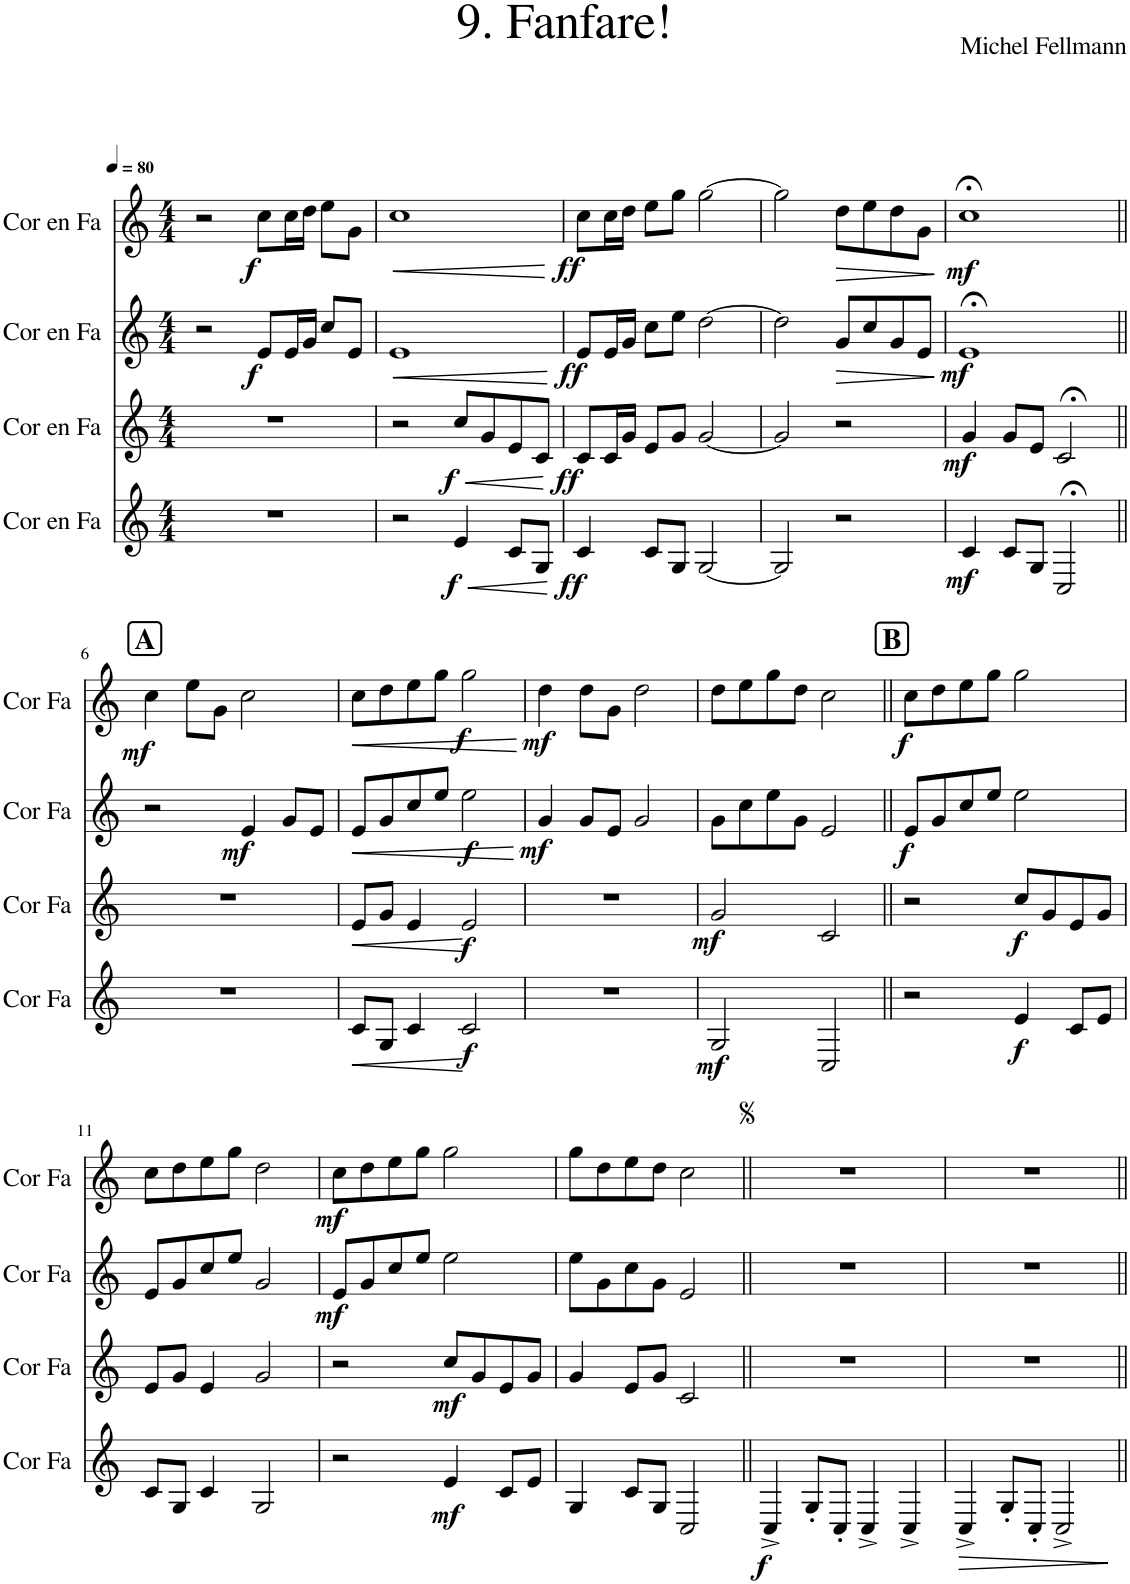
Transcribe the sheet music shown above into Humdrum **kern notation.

**kern	**dynam	**kern	**dynam	**kern	**dynam	**kern	**dynam
*part4	*part4	*part3	*part3	*part2	*part2	*part1	*part1
*staff4	*staff4	*staff3	*staff3	*staff2	*staff2	*staff1	*staff1
*I"Cor en Fa	*	*I"Cor en Fa	*	*I"Cor en Fa	*	*I"Cor en Fa	*
*I'Cor Fa	*	*I'Cor Fa	*	*I'Cor Fa	*	*I'Cor Fa	*
*clefG2	*	*clefG2	*	*clefG2	*	*clefG2	*
*Trd4c7	*	*Trd4c7	*	*Trd4c7	*	*Trd4c7	*
*k[]	*	*k[]	*	*k[]	*	*k[]	*
*M4/4	*	*M4/4	*	*M4/4	*	*M4/4	*
*MM80	*	*MM80	*	*MM80	*	*MM80	*
=1	=1	=1	=1	=1	=1	=1	=1
1r	.	1r	.	2r	.	2r	.
!	!	!	!	!	!LO:DY:b	!	!LO:DY:b
.	.	.	.	8e/L	f	8cc\L	f
.	.	.	.	16e/L	.	16cc\L	.
.	.	.	.	16g/JJ	.	16dd\JJ	.
.	.	.	.	8cc/L	.	8ee\L	.
.	.	.	.	8e/J	.	8g\J	.
=2	=2	=2	=2	=2	=2	=2	=2
!	!	!	!	!	!LO:HP:b	!	!LO:HP:b
2r	.	2r	.	1e	<	1cc	<
!	!LO:HP:b	!	!LO:HP:b	!	!	!	!
!	!LO:DY:n=1:b	!	!LO:DY:n=1:b	!	!	!	!
4e/	< f	8cc/L	< f	.	.	.	.
.	.	8g/	.	.	.	.	.
8c/L	.	8e/	.	.	.	.	.
8G/J	.	8c/J	.	.	.	.	.
.	[	.	[	.	[	.	[
=3	=3	=3	=3	=3	=3	=3	=3
!	!LO:DY:b	!	!LO:DY:b	!	!LO:DY:b	!	!LO:DY:b
4c/	ff	8c/L	ff	8e/L	ff	8cc\L	ff
.	.	16c/L	.	16e/L	.	16cc\L	.
.	.	16g/JJ	.	16g/JJ	.	16dd\JJ	.
8c/L	.	8e/L	.	8cc\L	.	8ee\L	.
8G/J	.	8g/J	.	8ee\J	.	8gg\J	.
[2G/	.	[2g/	.	[2dd\	.	[2gg\	.
=4	=4	=4	=4	=4	=4	=4	=4
2G/]	.	2g/]	.	2dd\]	.	2gg\]	.
!	!	!	!	!	!LO:HP:b	!	!LO:HP:b
2r	.	2r	.	8g/L	>	8dd\L	>
.	.	.	.	8cc/	.	8ee\	.
.	.	.	.	8g/	.	8dd\	.
.	.	.	.	8e/J	.	8g\J	.
.	.	.	.	.	]	.	]
=5	=5	=5	=5	=5	=5	=5	=5
!	!LO:DY:b	!	!LO:DY:b	!	!LO:DY:b	!	!LO:DY:b
4c/	mf	4g/	mf	1e;<	mf	1cc;<	mf
8c/L	.	8g/L	.	.	.	.	.
8G/J	.	8e/J	.	.	.	.	.
2C;</	.	2c;</	.	.	.	.	.
!!LO:LB:g=z
!!LO:REH:place=s1:a:B:cj:fs=14:t=A
=6||	=6||	=6||	=6||	=6||	=6||	=6||	=6||
!	!	!	!	!	!	!	!LO:DY:b
1r	.	1r	.	2r	.	4cc\	mf
.	.	.	.	.	.	8ee\L	.
.	.	.	.	.	.	8g\J	.
!	!	!	!	!	!LO:DY:b	!	!
.	.	.	.	4e/	mf	2cc\	.
.	.	.	.	8g/L	.	.	.
.	.	.	.	8e/J	.	.	.
=7	=7	=7	=7	=7	=7	=7	=7
!	!LO:HP:b	!	!LO:HP:b	!	!LO:HP:b	!	!LO:HP:b
8c/L	<	8e/L	<	8e/L	<	8cc\L	<
8G/J	.	8g/J	.	8g/	.	8dd\	.
4c/	.	4e/	.	8cc/	.	8ee\	.
.	.	.	.	8ee/J	.	8gg\J	.
!	!LO:DY:b	!	!LO:DY:b	!	!LO:DY:b	!	!LO:DY:b
2c/	f	2e/	f	2ee\	f	2gg\	f
.	[	.	[	.	[	.	[
=8	=8	=8	=8	=8	=8	=8	=8
!	!	!	!	!	!LO:DY:b	!	!LO:DY:b
1r	.	1r	.	4g/	mf	4dd\	mf
.	.	.	.	8g/L	.	8dd\L	.
.	.	.	.	8e/J	.	8g\J	.
.	.	.	.	2g/	.	2dd\	.
=9	=9	=9	=9	=9	=9	=9	=9
!	!LO:DY:b	!	!LO:DY:b	!	!	!	!
2G/	mf	2g/	mf	8g\L	.	8dd\L	.
.	.	.	.	8cc\	.	8ee\	.
.	.	.	.	8ee\	.	8gg\	.
.	.	.	.	8g\J	.	8dd\J	.
2C/	.	2c/	.	2e/	.	2cc\	.
!!LO:REH:place=s1:a:B:cj:fs=14:t=B
=10||	=10||	=10||	=10||	=10||	=10||	=10||	=10||
!	!	!	!	!	!LO:DY:b	!	!LO:DY:b
2r	.	2r	.	8e/L	f	8cc\L	f
.	.	.	.	8g/	.	8dd\	.
.	.	.	.	8cc/	.	8ee\	.
.	.	.	.	8ee/J	.	8gg\J	.
!	!LO:DY:b	!	!LO:DY:b	!	!	!	!
4e/	f	8cc/L	f	2ee\	.	2gg\	.
.	.	8g/	.	.	.	.	.
8c/L	.	8e/	.	.	.	.	.
8e/J	.	8g/J	.	.	.	.	.
!!LO:LB:g=z
=11	=11	=11	=11	=11	=11	=11	=11
8c/L	.	8e/L	.	8e/L	.	8cc\L	.
8G/J	.	8g/J	.	8g/	.	8dd\	.
4c/	.	4e/	.	8cc/	.	8ee\	.
.	.	.	.	8ee/J	.	8gg\J	.
2G/	.	2g/	.	2g/	.	2dd\	.
=12	=12	=12	=12	=12	=12	=12	=12
!	!	!	!	!	!LO:DY:b	!	!LO:DY:b
2r	.	2r	.	8e/L	mf	8cc\L	mf
.	.	.	.	8g/	.	8dd\	.
.	.	.	.	8cc/	.	8ee\	.
.	.	.	.	8ee/J	.	8gg\J	.
!	!LO:DY:b	!	!LO:DY:b	!	!	!	!
4e/	mf	8cc/L	mf	2ee\	.	2gg\	.
.	.	8g/	.	.	.	.	.
8c/L	.	8e/	.	.	.	.	.
8e/J	.	8g/J	.	.	.	.	.
=13	=13	=13	=13	=13	=13	=13	=13
4G/	.	4g/	.	8ee\L	.	8gg\L	.
.	.	.	.	8g\	.	8dd\	.
8c/L	.	8e/L	.	8cc\	.	8ee\	.
8G/J	.	8g/J	.	8g\J	.	8dd\J	.
2C/	.	2c/	.	2e/	.	2cc\	.
=14||	=14||	=14||	=14||	=14||	=14||	=14||	=14||
!	!LO:DY:b	!	!	!	!	!	!
4C^/	f	1r	.	1r	.	1r	.
8G'/L	.	.	.	.	.	.	.
8C'/J	.	.	.	.	.	.	.
4C^/	.	.	.	.	.	.	.
4C^/	.	.	.	.	.	.	.
=15	=15	=15	=15	=15	=15	=15	=15
!	!LO:HP:b	!	!	!	!	!	!
4C^/	>	1r	.	1r	.	1r	.
8G'/L	.	.	.	.	.	.	.
8C'/J	.	.	.	.	.	.	.
2C^/	.	.	.	.	.	.	.
.	]	.	.	.	.	.	.
=||	=||	=||	=||	=||	=||	=||	=||
*-	*-	*-	*-	*-	*-	*-	*-
